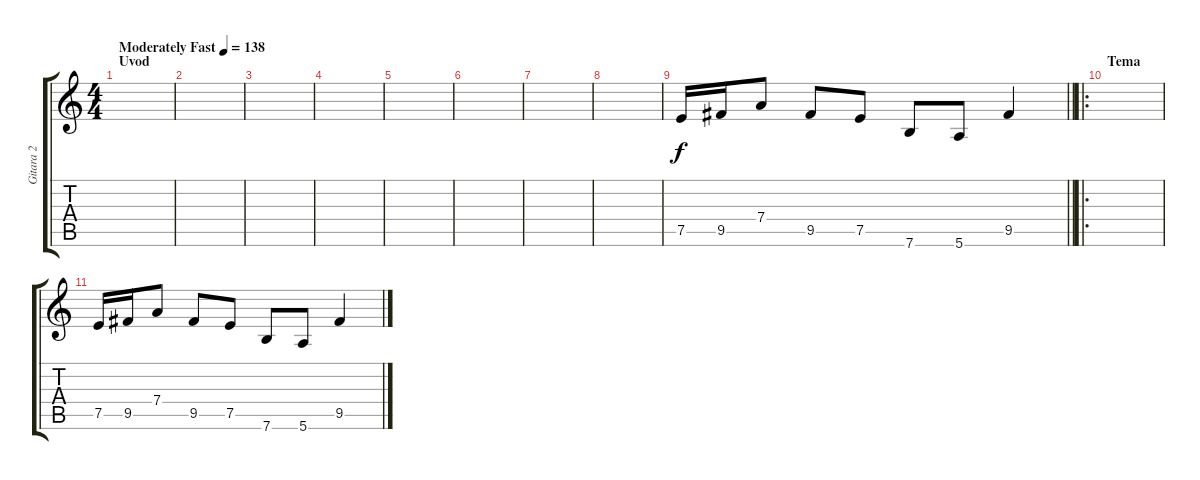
\track ("Gitara 2" "Gitara 2") {instrument distortionguitar}
\staff {score tabs}
\tuning (E4 B3 G3 D3 A2 E2) {hide}
\ts (4 4)
\section ("" "Uvod")
\tempo (138 "Moderately Fast")
\clef g2
\ks c
|
|
|
|
|
|
|
|
\barLineRight lightlight
7.5.16 9.5.16 7.4.8 9.5.8 7.5.8 7.6.8 5.6.8 9.5.4 |
\ro
\section ("" "Tema")
|
7.5.16 9.5.16 7.4.8 9.5.8 7.5.8 7.6.8 5.6.8 9.5.4
